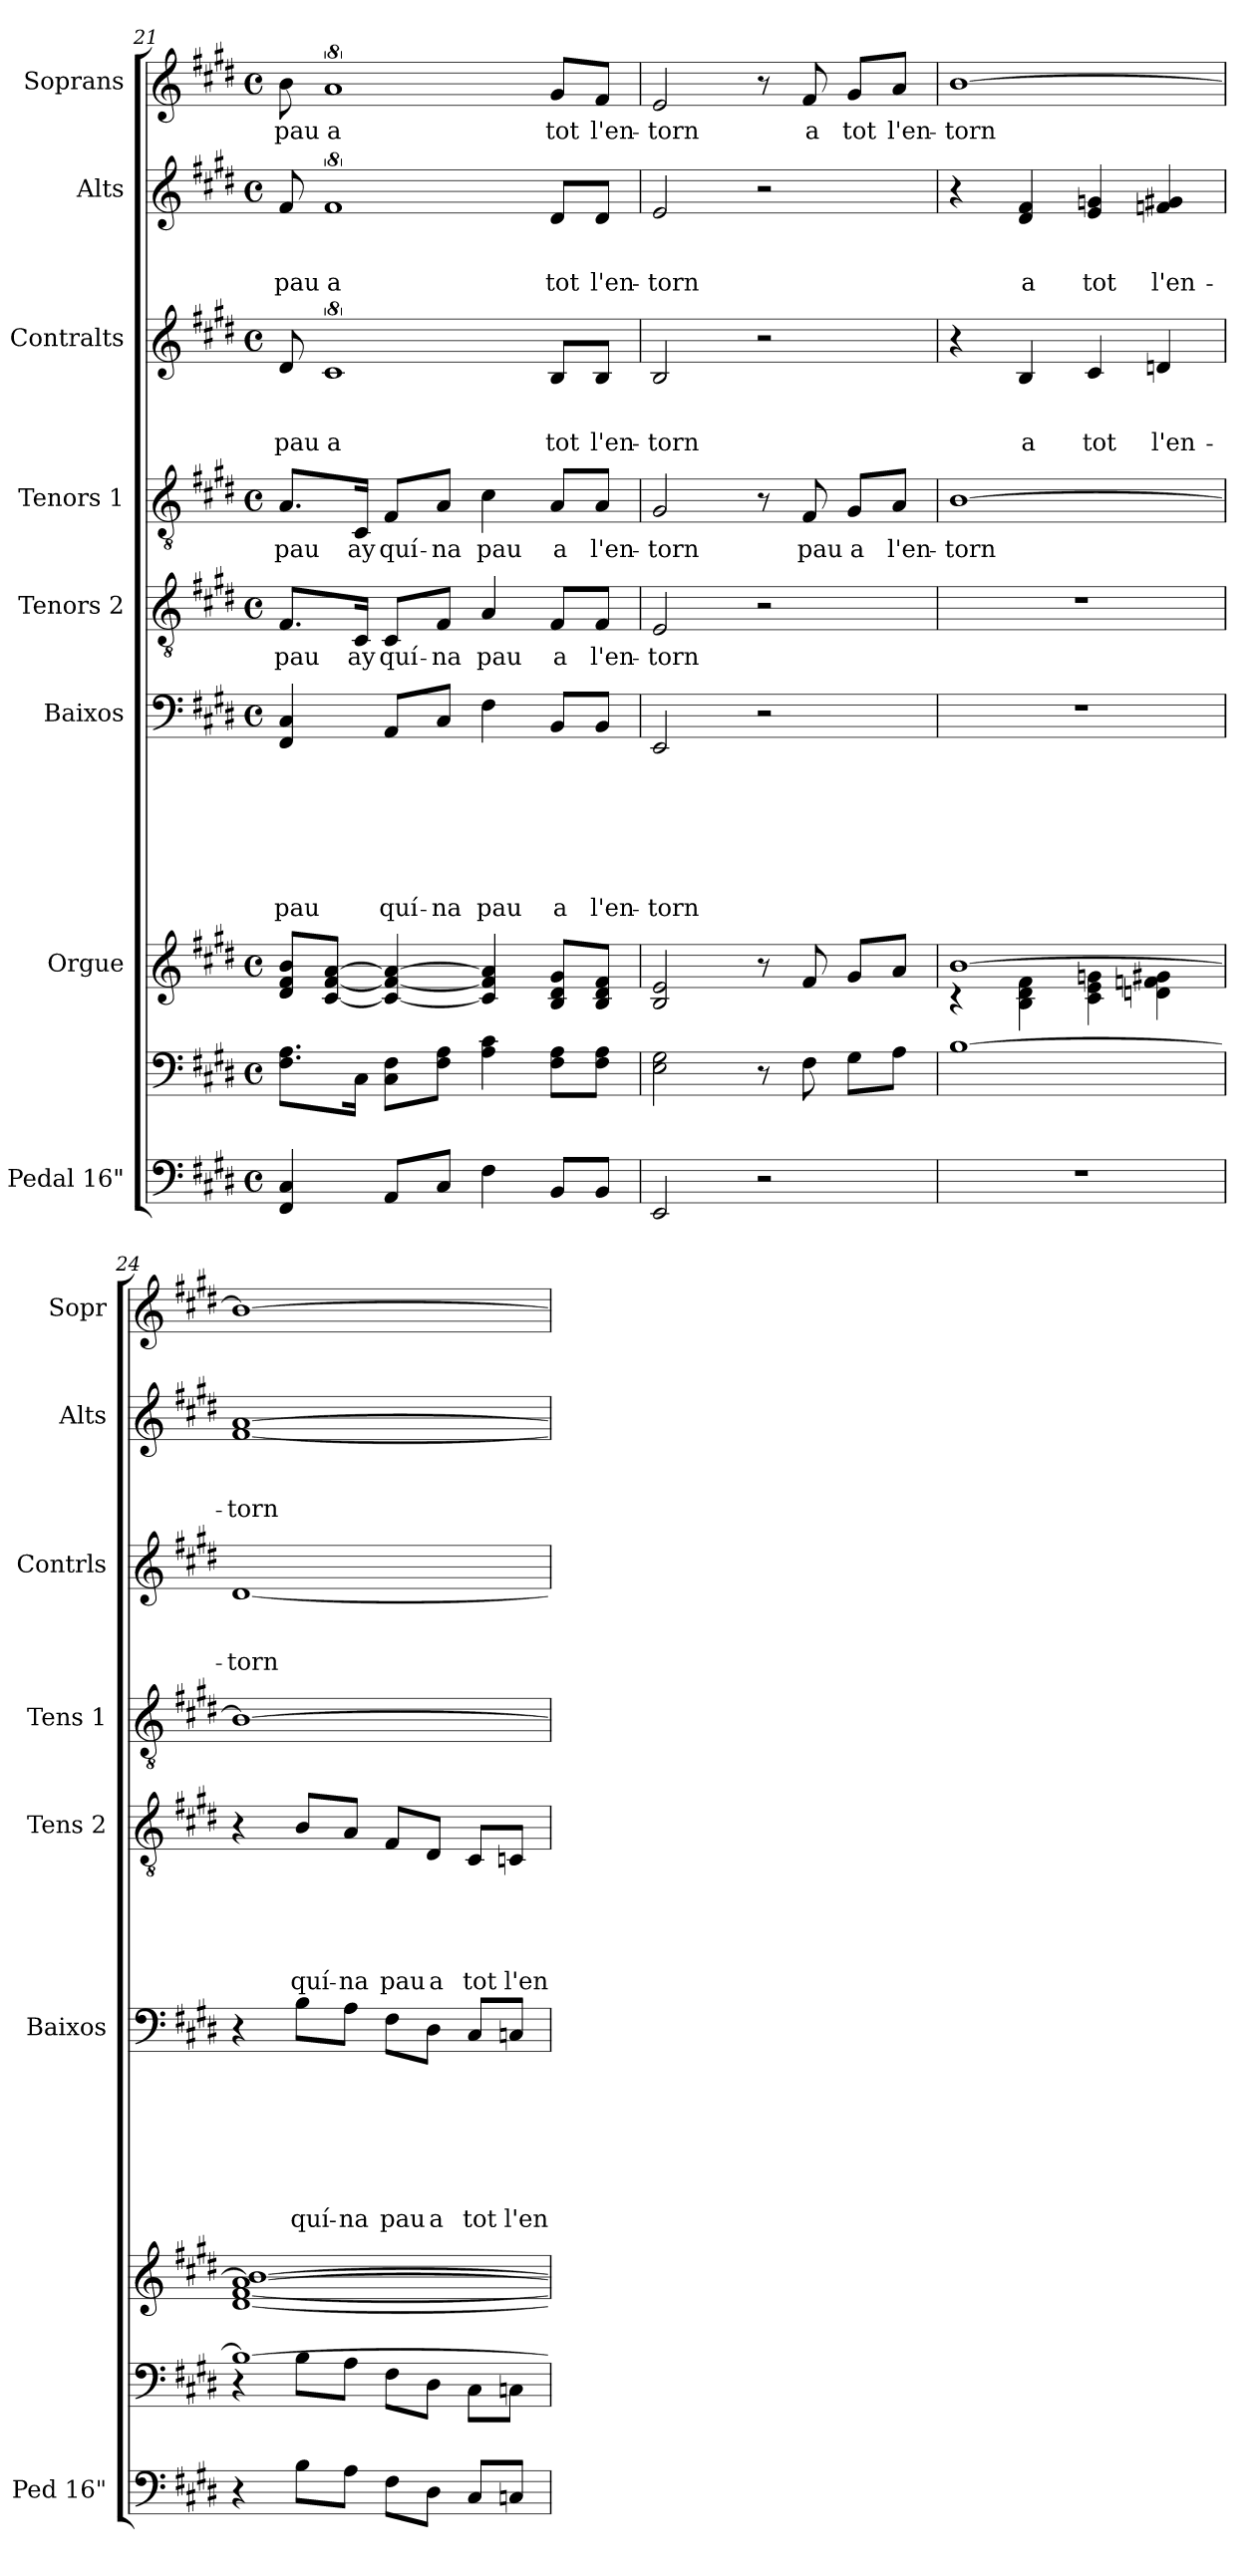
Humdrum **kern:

**kern	**kern	**kern	**kern	**text	**text	**text	**text	**text	**text	**text	**kern	**text	**text	**text	**text	**text	**kern	**text	**kern	**text	**text	**text	**kern	**text	**text	**text	**kern	**text
*part9	*part8	*part7	*part6	*part6	*part6	*part6	*part6	*part6	*part6	*part6	*part5	*part5	*part5	*part5	*part5	*part5	*part4	*part4	*part3	*part3	*part3	*part3	*part2	*part2	*part2	*part2	*part1	*part1
*staff9	*staff8	*staff7	*staff6	*staff6	*staff6	*staff6	*staff6	*staff6	*staff6	*staff6	*staff5	*staff5	*staff5	*staff5	*staff5	*staff5	*staff4	*staff4	*staff3	*staff3	*staff3	*staff3	*staff2	*staff2	*staff2	*staff2	*staff1	*staff1
*I"Pedal 16"	*	*I"Orgue	*I"Baixos	*	*	*	*	*	*	*	*I"Tenors 2	*	*	*	*	*	*I"Tenors 1	*	*I"Contralts	*	*	*	*I"Alts	*	*	*	*I"Soprans	*
*I'Ped 16"	*	*	*I'Baixos	*	*	*	*	*	*	*	*I'Tens 2	*	*	*	*	*	*I'Tens 1	*	*I'Contrls	*	*	*	*I'Alts	*	*	*	*I'Sopr	*
*clefF4	*clefF4	*clefG2	*clefF4	*	*	*	*	*	*	*	*clefGv2	*	*	*	*	*	*clefGv2	*	*clefG2	*	*	*	*clefG2	*	*	*	*clefG2	*
*k[f#c#g#d#]	*k[f#c#g#d#]	*k[f#c#g#d#]	*k[f#c#g#d#]	*	*	*	*	*	*	*	*k[f#c#g#d#]	*	*	*	*	*	*k[f#c#g#d#]	*	*k[f#c#g#d#]	*	*	*	*k[f#c#g#d#]	*	*	*	*k[f#c#g#d#]	*
*E:	*E:	*E:	*E:	*	*	*	*	*	*	*	*E:	*	*	*	*	*	*E:	*	*E:	*	*	*	*E:	*	*	*	*E:	*
*M4/4	*M4/4	*M4/4	*M4/4	*	*	*	*	*	*	*	*M4/4	*	*	*	*	*	*M4/4	*	*M4/4	*	*	*	*M4/4	*	*	*	*M4/4	*
*met(c)	*met(c)	*met(c)	*met(c)	*	*	*	*	*	*	*	*met(c)	*	*	*	*	*	*met(c)	*	*met(c)	*	*	*	*met(c)	*	*	*	*met(c)	*
=21	=21	=21	=21	=21	=21	=21	=21	=21	=21	=21	=21	=21	=21	=21	=21	=21	=21	=21	=21	=21	=21	=21	=21	=21	=21	=21	=21	=21
4FF#/ 4C#/	8.F#\ 8.A\L	8d#/ 8f#/ 8b/L	4FF#/ 4C#/	.	.	.	.	.	.	pau	8.F#/L	pau	.	.	.	.	8.A/L	pau	8d#/	.	.	pau	8f#/	.	.	pau	8b\	pau
.	.	[8c#/ [8f#/ [8a/J	.	.	.	.	.	.	.	.	.	.	.	.	.	.	.	.	8%5c#/	.	.	a	8%5f#/	.	.	a	8%5a/	a
.	16C#\Jk	.	.	.	.	.	.	.	.	.	16C#/Jk	ay	.	.	.	.	16C#/Jk	ay	.	.	.	.	.	.	.	.	.	.
8AA/L	8C#\ 8F#\L	4c#/_ 4f#/_ 4a/_	8AA/L	.	.	.	.	.	.	quí-	8C#/L	quí-	.	.	.	.	8F#/L	quí-	.	.	.	.	.	.	.	.	.	.
8C#/J	8F#\ 8A\J	.	8C#/J	.	.	.	.	.	.	-na	8F#/J	-na	.	.	.	.	8A/J	-na	.	.	.	.	.	.	.	.	.	.
4F#\	4A\ 4c#\	4c#/] 4f#/] 4a/]	4F#\	.	.	.	.	.	.	pau	4A/	pau	.	.	.	.	4c#\	pau	.	.	.	.	.	.	.	.	.	.
8BB/L	8F#\ 8A\L	8B/ 8d#/ 8g#/L	8BB/L	.	.	.	.	.	.	a	8F#/L	a	.	.	.	.	8A/L	a	8B/L	.	.	tot	8d#/L	.	.	tot	8g#/L	tot
8BB/J	8F#\ 8A\J	8B/ 8d#/ 8f#/J	8BB/J	.	.	.	.	.	.	l'en-	8F#/J	l'en-	.	.	.	.	8A/J	l'en-	8B/J	.	.	l'en-	8d#/J	.	.	l'en-	8f#/J	l'en-
=22	=22	=22	=22	=22	=22	=22	=22	=22	=22	=22	=22	=22	=22	=22	=22	=22	=22	=22	=22	=22	=22	=22	=22	=22	=22	=22	=22	=22
2EE/	2E\ 2G#\	2B/ 2e/	2EE/	.	.	.	.	.	.	-torn	2E/	-torn	.	.	.	.	2G#/	-torn	2B/	.	.	-torn	2e/	.	.	-torn	2e/	-torn
2r	8r	8r	2r	.	.	.	.	.	.	.	2r	.	.	.	.	.	8r	.	2r	.	.	.	2r	.	.	.	8r	.
.	8F#\	8f#/	.	.	.	.	.	.	.	.	.	.	.	.	.	.	8F#/	pau	.	.	.	.	.	.	.	.	8f#/	a
.	8G#\L	8g#/L	.	.	.	.	.	.	.	.	.	.	.	.	.	.	8G#/L	a	.	.	.	.	.	.	.	.	8g#/L	tot
.	8A\J	8a/J	.	.	.	.	.	.	.	.	.	.	.	.	.	.	8A/J	l'en-	.	.	.	.	.	.	.	.	8a/J	l'en-
!!LO:PB:g=z
=23	=23	=23	=23	=23	=23	=23	=23	=23	=23	=23	=23	=23	=23	=23	=23	=23	=23	=23	=23	=23	=23	=23	=23	=23	=23	=23	=23	=23
*	*	*^	*	*	*	*	*	*	*	*	*	*	*	*	*	*	*	*	*	*	*	*	*	*	*	*	*	*
1r	[1B	[1b	4rc	1r	.	.	.	.	.	.	.	1r	.	.	.	.	.	[1B	-torn	4r	.	.	.	4r	.	.	.	[1b	-torn
.	.	.	4B\ 4d#\ 4f#\	.	.	.	.	.	.	.	.	.	.	.	.	.	.	.	.	4B/	.	.	a	4d#/ 4f#/	.	.	a	.	.
.	.	.	4c#\ 4e\ 4gn\	.	.	.	.	.	.	.	.	.	.	.	.	.	.	.	.	4c#/	.	.	tot	4e/ 4gn/	.	.	tot	.	.
.	.	.	4dn\ 4fn\ 4g#X\	.	.	.	.	.	.	.	.	.	.	.	.	.	.	.	.	4dn/	.	.	l'en-	4fn/ 4g#X/	.	.	l'en-	.	.
*	*	*v	*v	*	*	*	*	*	*	*	*	*	*	*	*	*	*	*	*	*	*	*	*	*	*	*	*	*	*
=24	=24	=24	=24	=24	=24	=24	=24	=24	=24	=24	=24	=24	=24	=24	=24	=24	=24	=24	=24	=24	=24	=24	=24	=24	=24	=24	=24	=24
*	*^	*	*	*	*	*	*	*	*	*	*	*	*	*	*	*	*	*	*	*	*	*	*	*	*	*	*	*
4r	1B_	4rC	[1d# [1f# [1a 1b_	4r	.	.	.	.	.	.	.	4r	.	.	.	.	.	1B_	.	[1d#	.	.	-torn	[1f# [1a	.	.	-torn	1b_	.
8B\L	.	8B\L	.	8B\L	.	.	.	.	.	.	quí-	8B/L	.	.	.	.	-quí-	.	.	.	.	.	.	.	.	.	.	.	.
8A\J	.	8A\J	.	8A\J	.	.	.	.	.	.	-na	8A/J	.	.	.	.	-na	.	.	.	.	.	.	.	.	.	.	.	.
8F#\L	.	8F#\L	.	8F#\L	.	.	.	.	.	.	pau	8F#/L	.	.	.	.	pau	.	.	.	.	.	.	.	.	.	.	.	.
8D#\J	.	8D#\J	.	8D#\J	.	.	.	.	.	.	a	8D#/J	.	.	.	.	a	.	.	.	.	.	.	.	.	.	.	.	.
8C#/L	.	8C#\L	.	8C#/L	.	.	.	.	.	.	tot	8C#/L	.	.	.	.	tot	.	.	.	.	.	.	.	.	.	.	.	.
8Cn/J	.	8Cn\J	.	8Cn/J	.	.	.	.	.	.	l'en-	8Cn/J	.	.	.	.	l'en-	.	.	.	.	.	.	.	.	.	.	.	.
*	*v	*v	*	*	*	*	*	*	*	*	*	*	*	*	*	*	*	*	*	*	*	*	*	*	*	*	*	*	*
=	=	=	=	=	=	=	=	=	=	=	=	=	=	=	=	=	=	=	=	=	=	=	=	=	=	=	=	=
*-	*-	*-	*-	*-	*-	*-	*-	*-	*-	*-	*-	*-	*-	*-	*-	*-	*-	*-	*-	*-	*-	*-	*-	*-	*-	*-	*-	*-
